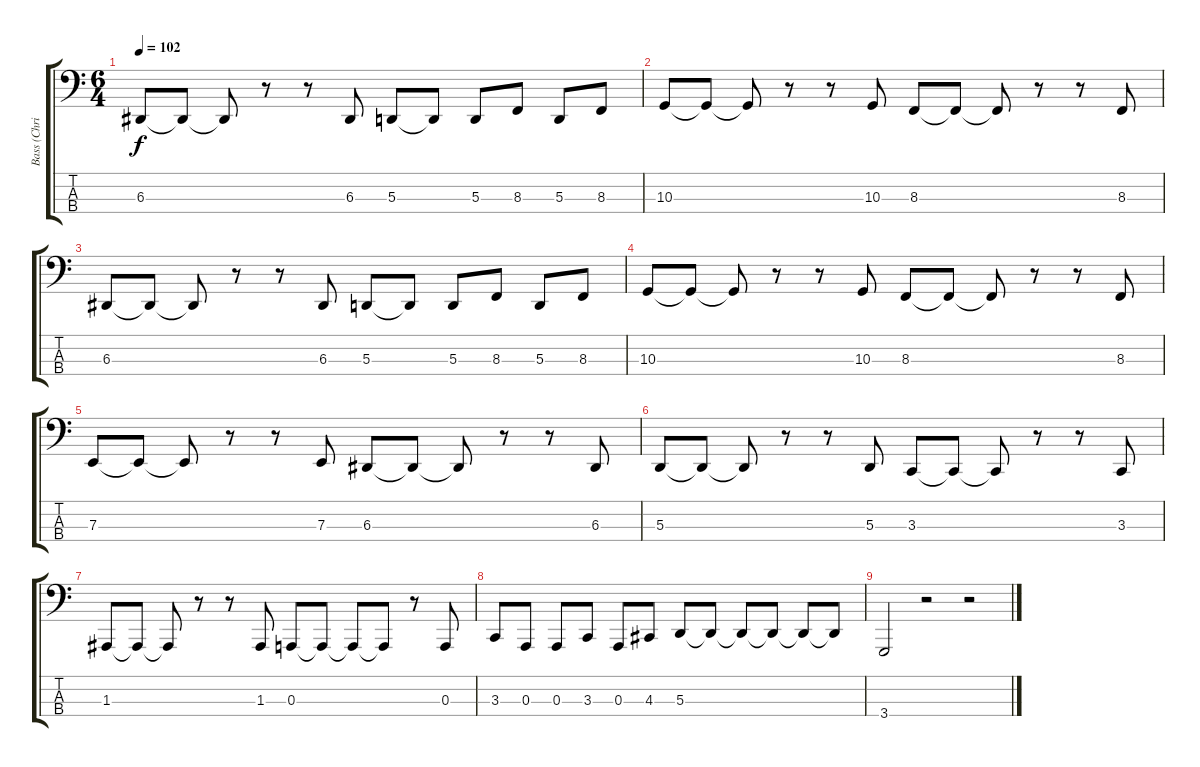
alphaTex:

\track ("Bass (Chris)" "Bass (Chri") {instrument synthbrass1}
\staff {score tabs}
\tuning (G2 D2 A1 E1) {hide}
\ts (6 4)
\tempo 102
\clef f4
\ks c
6.3.8{dy f} 6.3{t}.8 6.3{t}.8 r.8 r.8 6.3.8 5.3.8 5.3{t}.8 5.3.8 8.3.8 5.3.8 8.3.8 |
10.3.8 10.3{t}.8 10.3{t}.8 r.8 r.8 10.3.8 8.3.8 8.3{t}.8 8.3{t}.8 r.8 r.8 8.3.8 |
6.3.8 6.3{t}.8 6.3{t}.8 r.8 r.8 6.3.8 5.3.8 5.3{t}.8 5.3.8 8.3.8 5.3.8 8.3.8 |
10.3.8 10.3{t}.8 10.3{t}.8 r.8 r.8 10.3.8 8.3.8 8.3{t}.8 8.3{t}.8 r.8 r.8 8.3.8 |
7.3.8 7.3{t}.8 7.3{t}.8 r.8 r.8 7.3.8 6.3.8 6.3{t}.8 6.3{t}.8 r.8 r.8 6.3.8 |
5.3.8 5.3{t}.8 5.3{t}.8 r.8 r.8 5.3.8 3.3.8 3.3{t}.8 3.3{t}.8 r.8 r.8 3.3.8 |
1.3.8 1.3{t}.8 1.3{t}.8 r.8 r.8 1.3.8 0.3.8 0.3{t}.8 0.3{t}.8 0.3{t}.8 r.8 0.3.8 |
3.3.8 0.3.8 0.3.8 3.3.8 0.3.8 4.3.8 5.3.8 5.3{t}.8 5.3{t}.8 5.3{t}.8 5.3{t}.8 5.3{t}.8 |
3.4.2 r.2 r.2
